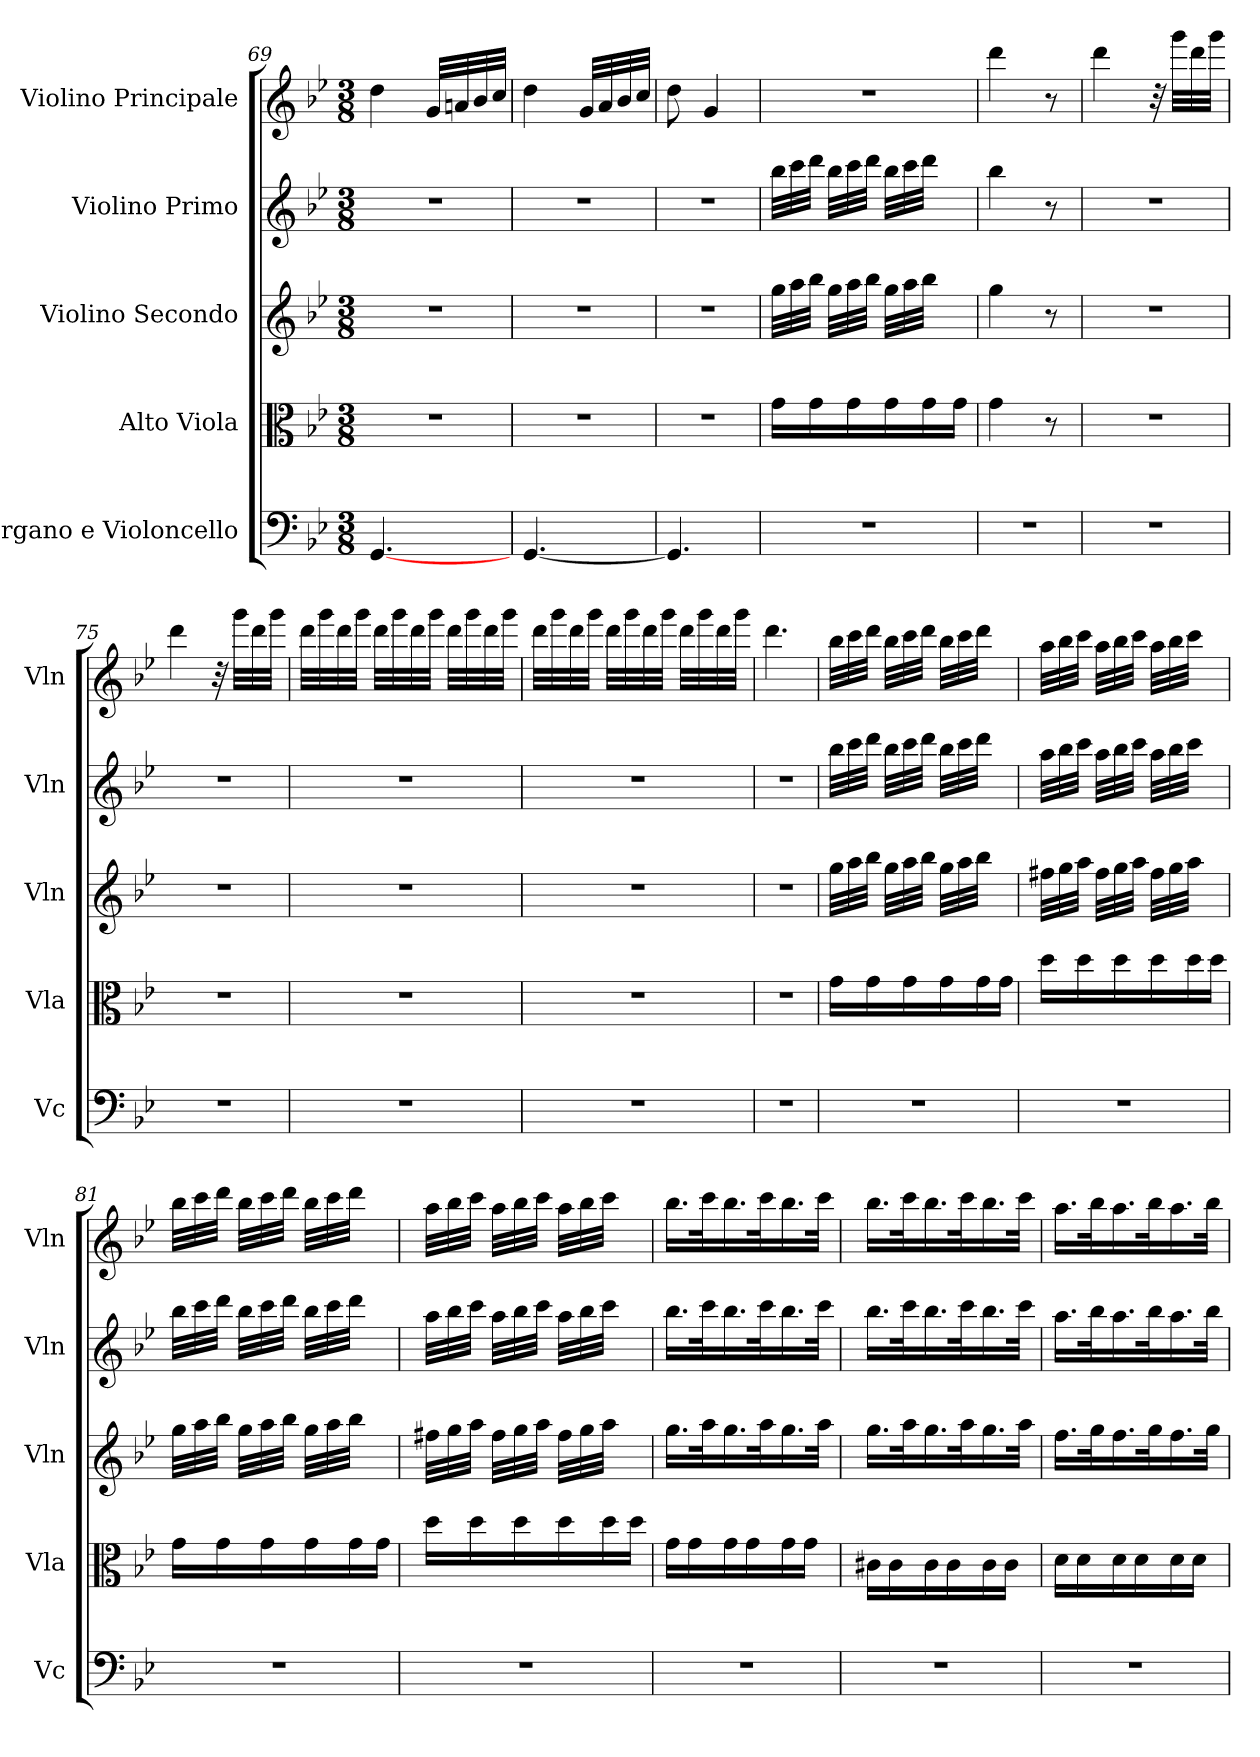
**kern	**kern	**kern	**kern	**kern
*part5	*part4	*part3	*part2	*part1
*staff5	*staff4	*staff3	*staff2	*staff1
*I"Organo e Violoncello	*I"Alto Viola	*I"Violino Secondo	*I"Violino Primo	*I"Violino Principale
*I'Vc	*I'Vla	*I'Vln	*I'Vln	*I'Vln
*clefF4	*clefC3	*clefG2	*clefG2	*clefG2
*k[b-e-]	*k[b-e-]	*k[b-e-]	*k[b-e-]	*k[b-e-]
*M3/8	*M3/8	*M3/8	*M3/8	*M3/8
=69	=69	=69	=69	=69
[4.GG/	4.r	4.r	4.r	4dd\
.	.	.	.	32g/LLL
.	.	.	.	32an/
.	.	.	.	32b-/
.	.	.	.	32cc/JJJ
=70	=70	=70	=70	=70
[4.GG/	4.r	4.r	4.r	4dd\
.	.	.	.	32g/LLL
.	.	.	.	32a/
.	.	.	.	32b-/
.	.	.	.	32cc/JJJ
=71	=71	=71	=71	=71
4.GG/]	4.r	4.r	4.r	8dd\
.	.	.	.	4g/
=72	=72	=72	=72	=72
4.r	16g\LL	32gg\LLL	32bb-\LLL	4.r
.	.	32aa\	32ccc\	.
.	16g\	32bb-\JJJ	32ddd\JJJ	.
.	.	32gg\LLL	32bb-\LLL	.
.	16g\	32aa\	32ccc\	.
.	.	32bb-\JJJ	32ddd\JJJ	.
.	16g\	32gg\LLL	32bb-\LLL	.
.	.	32aa\	32ccc\	.
.	16g\	32bb-\JJJ	32ddd\JJJ	.
.	.	16.ryy	16.ryy	.
.	16g\JJ	.	.	.
=73	=73	=73	=73	=73
4.r	4g\	4gg\	4bb-\	4ddd\
.	8r	8r	8r	8r
=74	=74	=74	=74	=74
4.r	4.r	4.r	4.r	4ddd\
.	.	.	.	32r
.	.	.	.	32ggg\LLL
.	.	.	.	32ddd\
.	.	.	.	32ggg\JJJ
=75	=75	=75	=75	=75
4.r	4.r	4.r	4.r	4ddd\
.	.	.	.	32r
.	.	.	.	32ggg\LLL
.	.	.	.	32ddd\
.	.	.	.	32ggg\JJJ
=76	=76	=76	=76	=76
4.r	4.r	4.r	4.r	32ddd\LLL
.	.	.	.	32ggg\
.	.	.	.	32ddd\
.	.	.	.	32ggg\JJJ
.	.	.	.	32ddd\LLL
.	.	.	.	32ggg\
.	.	.	.	32ddd\
.	.	.	.	32ggg\JJJ
.	.	.	.	32ddd\LLL
.	.	.	.	32ggg\
.	.	.	.	32ddd\
.	.	.	.	32ggg\JJJ
=77	=77	=77	=77	=77
4.r	4.r	4.r	4.r	32ddd\LLL
.	.	.	.	32ggg\
.	.	.	.	32ddd\
.	.	.	.	32ggg\JJJ
.	.	.	.	32ddd\LLL
.	.	.	.	32ggg\
.	.	.	.	32ddd\
.	.	.	.	32ggg\JJJ
.	.	.	.	32ddd\LLL
.	.	.	.	32ggg\
.	.	.	.	32ddd\
.	.	.	.	32ggg\JJJ
=78	=78	=78	=78	=78
4.r	4.r	4.r	4.r	4.ddd\
=79	=79	=79	=79	=79
4.r	16g\LL	32gg\LLL	32bb-\LLL	32bb-\LLL
.	.	32aa\	32ccc\	32ccc\
.	16g\	32bb-\JJJ	32ddd\JJJ	32ddd\JJJ
.	.	32gg\LLL	32bb-\LLL	32bb-\LLL
.	16g\	32aa\	32ccc\	32ccc\
.	.	32bb-\JJJ	32ddd\JJJ	32ddd\JJJ
.	16g\	32gg\LLL	32bb-\LLL	32bb-\LLL
.	.	32aa\	32ccc\	32ccc\
.	16g\	32bb-\JJJ	32ddd\JJJ	32ddd\JJJ
.	.	16.ryy	16.ryy	16.ryy
.	16g\JJ	.	.	.
=80	=80	=80	=80	=80
4.r	16dd\LL	32ff#X\LLL	32aa\LLL	32aa\LLL
.	.	32gg\	32bb-\	32bb-\
.	16dd\	32aa\JJJ	32ccc\JJJ	32ccc\JJJ
.	.	32ff#\LLL	32aa\LLL	32aa\LLL
.	16dd\	32gg\	32bb-\	32bb-\
.	.	32aa\JJJ	32ccc\JJJ	32ccc\JJJ
.	16dd\	32ff#\LLL	32aa\LLL	32aa\LLL
.	.	32gg\	32bb-\	32bb-\
.	16dd\	32aa\JJJ	32ccc\JJJ	32ccc\JJJ
.	.	16.ryy	16.ryy	16.ryy
.	16dd\JJ	.	.	.
=81	=81	=81	=81	=81
4.r	16g\LL	32gg\LLL	32bb-\LLL	32bb-\LLL
.	.	32aa\	32ccc\	32ccc\
.	16g\	32bb-\JJJ	32ddd\JJJ	32ddd\JJJ
.	.	32gg\LLL	32bb-\LLL	32bb-\LLL
.	16g\	32aa\	32ccc\	32ccc\
.	.	32bb-\JJJ	32ddd\JJJ	32ddd\JJJ
.	16g\	32gg\LLL	32bb-\LLL	32bb-\LLL
.	.	32aa\	32ccc\	32ccc\
.	16g\	32bb-\JJJ	32ddd\JJJ	32ddd\JJJ
.	.	16.ryy	16.ryy	16.ryy
.	16g\JJ	.	.	.
=82	=82	=82	=82	=82
4.r	16dd\LL	32ff#X\LLL	32aa\LLL	32aa\LLL
.	.	32gg\	32bb-\	32bb-\
.	16dd\	32aa\JJJ	32ccc\JJJ	32ccc\JJJ
.	.	32ff#\LLL	32aa\LLL	32aa\LLL
.	16dd\	32gg\	32bb-\	32bb-\
.	.	32aa\JJJ	32ccc\JJJ	32ccc\JJJ
.	16dd\	32ff#\LLL	32aa\LLL	32aa\LLL
.	.	32gg\	32bb-\	32bb-\
.	16dd\	32aa\JJJ	32ccc\JJJ	32ccc\JJJ
.	.	16.ryy	16.ryy	16.ryy
.	16dd\JJ	.	.	.
=83	=83	=83	=83	=83
4.r	16g\LL	16.gg\LL	16.bb-\LL	16.bb-\LL
.	16g\	.	.	.
.	.	32aa\k	32ccc\k	32ccc\k
.	16g\	16.gg\	16.bb-\	16.bb-\
.	16g\	.	.	.
.	.	32aa\k	32ccc\k	32ccc\k
.	16g\	16.gg\	16.bb-\	16.bb-\
.	16g\JJ	.	.	.
.	.	32aa\JJk	32ccc\JJk	32ccc\JJk
=84	=84	=84	=84	=84
4.r	16c#X\LL	16.gg\LL	16.bb-\LL	16.bb-\LL
.	16c#\	.	.	.
.	.	32aa\k	32ccc\k	32ccc\k
.	16c#\	16.gg\	16.bb-\	16.bb-\
.	16c#\	.	.	.
.	.	32aa\k	32ccc\k	32ccc\k
.	16c#\	16.gg\	16.bb-\	16.bb-\
.	16c#\JJ	.	.	.
.	.	32aa\JJk	32ccc\JJk	32ccc\JJk
=85	=85	=85	=85	=85
4.r	16d\LL	16.ff\LL	16.aa\LL	16.aa\LL
.	16d\	.	.	.
.	.	32gg\k	32bb-\k	32bb-\k
.	16d\	16.ff\	16.aa\	16.aa\
.	16d\	.	.	.
.	.	32gg\k	32bb-\k	32bb-\k
.	16d\	16.ff\	16.aa\	16.aa\
.	16d\JJ	.	.	.
.	.	32gg\JJk	32bb-\JJk	32bb-\JJk
=	=	=	=	=
*-	*-	*-	*-	*-
